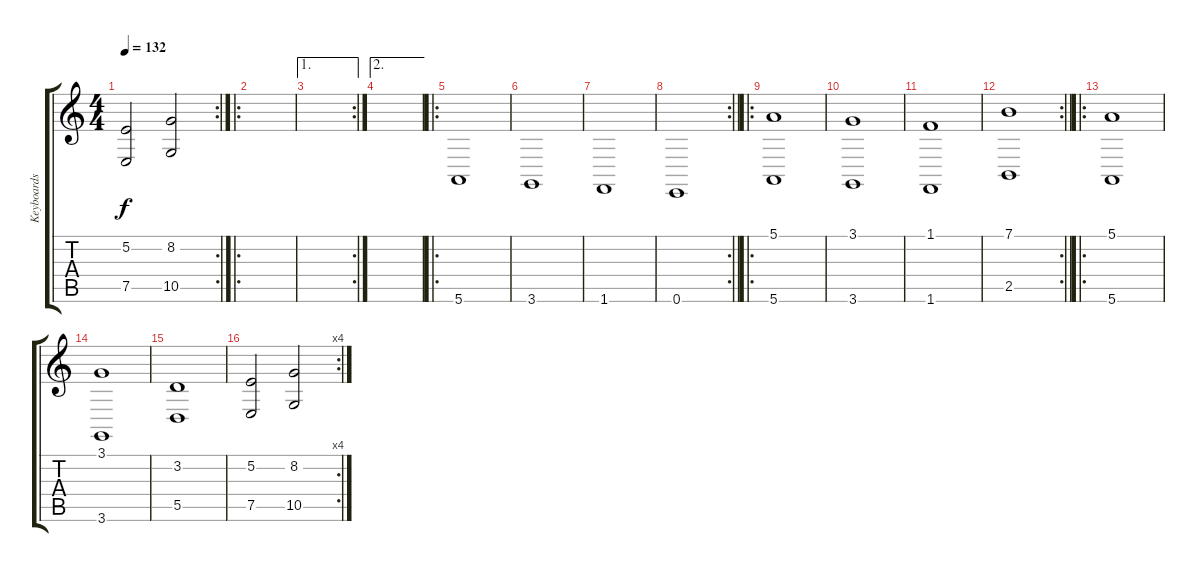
\track ("Keyboards 1" "Keyboards ") {instrument choiraahs}
\staff {score tabs}
\tuning (E4 B3 G3 D3 A2 E2) {hide}
\rc 2
\ts (4 4)
\tempo 132
\clef g2
\ks c
(5.2 7.5).2{dy f} (8.2 10.5).2 |
\ro
|
\ae 1
\rc 2
|
\ae 2
|
\ro
5.6.1{instrument choiraahs} |
3.6.1 |
1.6.1 |
\rc 2
\barLineRight lightlight
0.6.1 |
\ro
(5.1 5.6).1{instrument choiraahs} |
(3.1 3.6).1 |
(1.1 1.6).1 |
\rc 2
\barLineRight lightlight
(7.1 2.5).1 |
\ro
(5.1 5.6).1{volume 16 instrument stringensemble1} |
(3.1 3.6).1 |
(3.2 5.5).1 |
\rc 4
(5.2 7.5).2 (8.2 10.5).2
